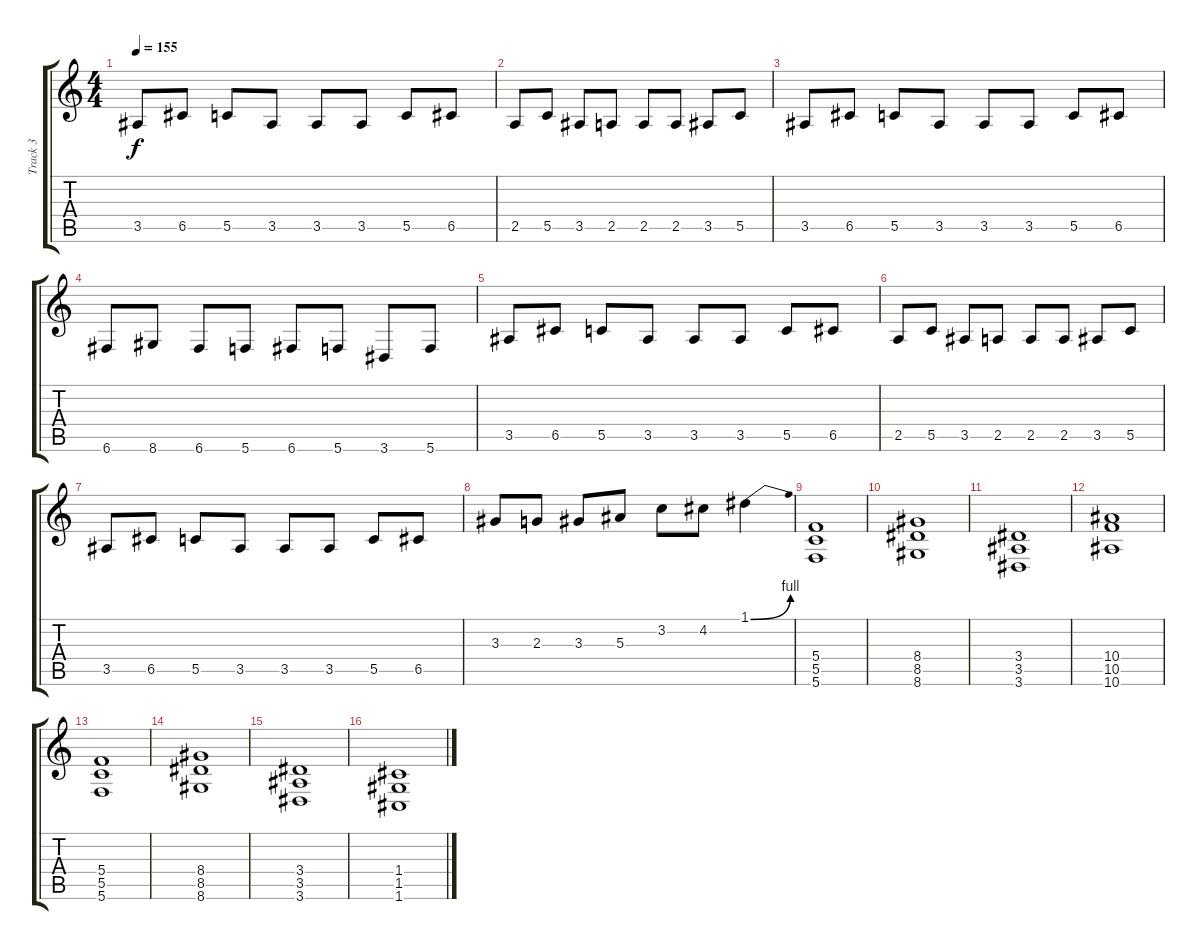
\track ("Track 3" "Track 3") {instrument distortionguitar}
\staff {score tabs}
\tuning (D4 A3 F3 C3 G2 C2) {hide}
\ts (4 4)
\tempo 155
\clef g2
\ks c
3.5.8{dy f} 6.5.8 5.5.8 3.5.8 3.5.8 3.5.8 5.5.8 6.5.8 |
2.5.8 5.5.8 3.5.8 2.5.8 2.5.8 2.5.8 3.5.8 5.5.8 |
3.5.8 6.5.8 5.5.8 3.5.8 3.5.8 3.5.8 5.5.8 6.5.8 |
6.6.8 8.6.8 6.6.8 5.6.8 6.6.8 5.6.8 3.6.8 5.6.8 |
3.5.8 6.5.8 5.5.8 3.5.8 3.5.8 3.5.8 5.5.8 6.5.8 |
2.5.8 5.5.8 3.5.8 2.5.8 2.5.8 2.5.8 3.5.8 5.5.8 |
3.5.8 6.5.8 5.5.8 3.5.8 3.5.8 3.5.8 5.5.8 6.5.8 |
3.3.8 2.3.8 3.3.8 5.3.8 3.2.8 4.2.8 1.1{be (bend 0 0 60 4)}.4 |
(5.4 5.5 5.6).1 |
(8.4 8.5 8.6).1 |
(3.4 3.5 3.6).1 |
(10.4 10.5 10.6).1 |
(5.4 5.5 5.6).1 |
(8.4 8.5 8.6).1 |
(3.4 3.5 3.6).1 |
(1.4 1.5 1.6).1
